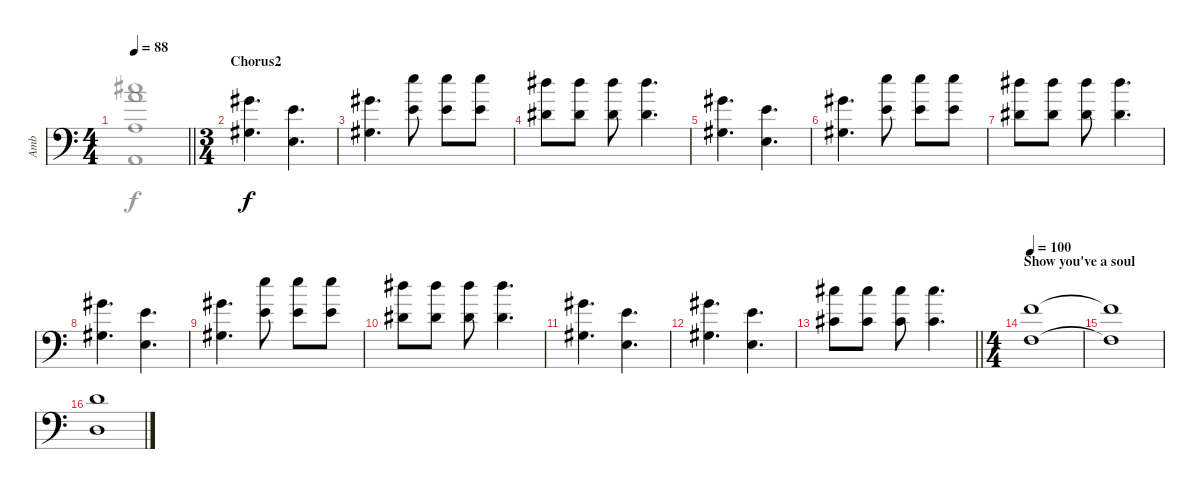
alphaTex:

\track ("Amb" "Amb") {instrument drawbarorgan}
\staff {score}
\tuning (Db4 A3 E3 A2 E2 A1) {hide}
\voice
\ts (4 4)
\tempo 88
\clef f4
\barLineRight lightlight
\ks c
|
\ts (3 4)
\section ("" "Chorus2")
(11.2 11.4).4{d} (7.2 7.4).4{d} |
(11.2 11.4).4{d} (15.1 12.3).8 (15.1 12.3).8 (15.1 12.3).8 |
(14.1 11.3).8 (14.1 11.3).8 (14.1 11.3).8 (14.1 11.3).4{d} |
(11.2 11.4).4{d} (7.2 7.4).4{d} |
(11.2 11.4).4{d} (15.1 12.3).8 (15.1 12.3).8 (15.1 12.3).8 |
(14.1 11.3).8 (14.1 11.3).8 (14.1 11.3).8 (14.1 11.3).4{d} |
(11.2 11.4).4{d} (7.2 7.4).4{d} |
(11.2 11.4).4{d} (15.1 12.3).8 (15.1 12.3).8 (15.1 12.3).8 |
(14.1 11.3).8 (14.1 11.3).8 (14.1 11.3).8 (14.1 11.3).4{d} |
(11.2 11.4).4{d} (7.2 7.4).4{d} |
(11.2 11.4).4{d} (7.2 7.4).4{d} |
\barLineRight lightlight
(12.1 9.3).8 (12.1 9.3).8 (12.1 9.3).8 (12.1 9.3).4{d} |
\ts (4 4)
\section ("" "Show you've a soul")
\tempo 100
(8.2 8.4).1 |
(8.2{t} 8.4{t}).1 |
(5.2 5.4).1
\voice
\clef f4
\ottava regular
\simile none
\barLineRight lightlight
\ks c
(12.1{t} 12.2{t} 5.3{t} 5.5{t}).1{dy f} |
|
|
|
|
|
|
|
|
|
|
|
\barLineRight lightlight
|
|
|
